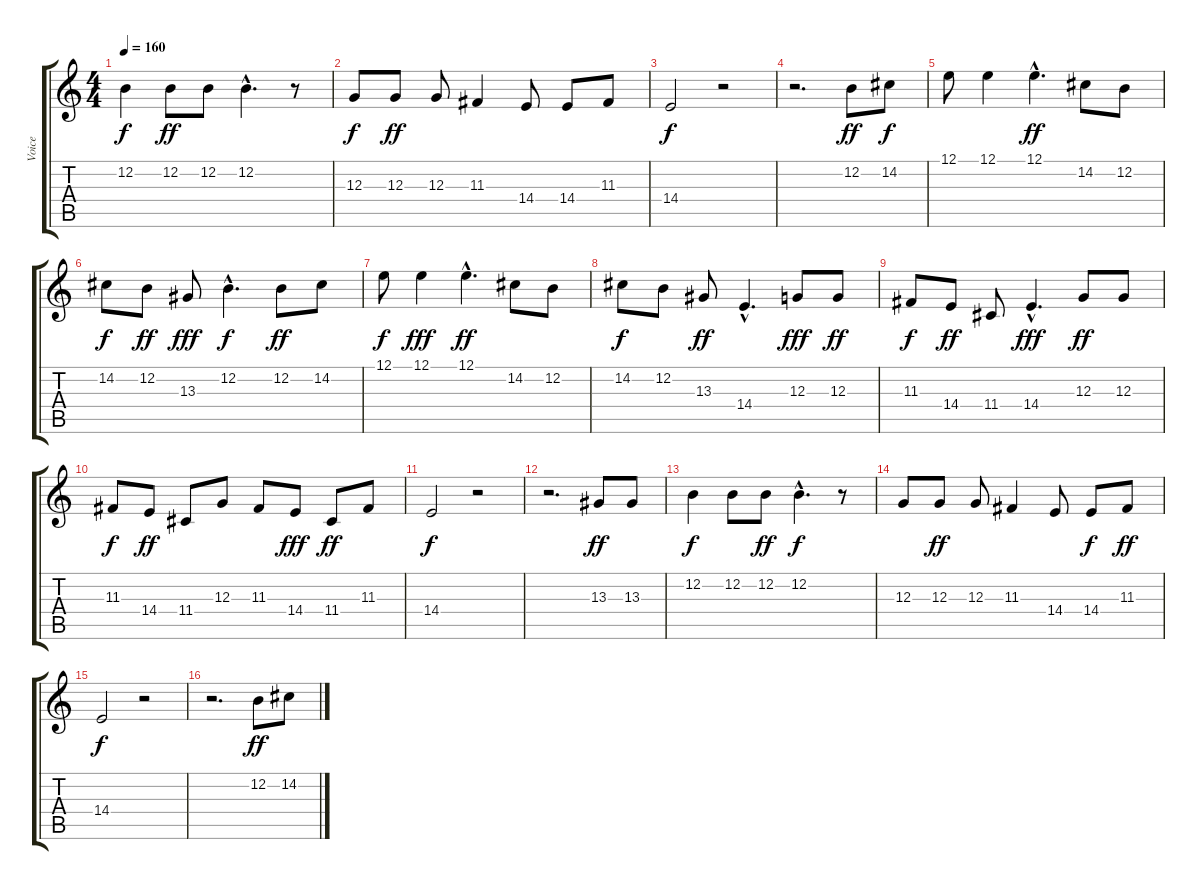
\track ("Voice" "Voice") {instrument trombone}
\staff {score tabs}
\tuning (E4 B3 G3 D3 A2 E2) {hide}
\ts (4 4)
\tempo 160
\clef g2
\ks c
12.2.4{dy f} 12.2.8{dy ff} 12.2.8 12.2{hac}.4{d} r.8 |
12.3.8{dy f} 12.3.8{dy ff} 12.3.8 11.3.4 14.4.8 14.4.8 11.3.8 |
14.4.2{dy f} r.2 |
r.2{d} 12.2.8{dy ff} 14.2.8{dy f} |
12.1.8 12.1.4 12.1{hac}.4{d dy ff} 14.2.8 12.2.8 |
14.2.8{dy f} 12.2.8{dy ff} 13.3.8{dy fff} 12.2{hac}.4{d dy f} 12.2.8{dy ff} 14.2.8 |
12.1.8{dy f} 12.1.4{dy fff} 12.1{hac}.4{d dy ff} 14.2.8 12.2.8 |
14.2.8{dy f} 12.2.8 13.3.8{dy ff} 14.4{hac}.4{d} 12.3.8{dy fff} 12.3.8{dy ff} |
11.3.8{dy f} 14.4.8{dy ff} 11.4.8 14.4{hac}.4{d dy fff} 12.3.8{dy ff} 12.3.8 |
11.3.8{dy f} 14.4.8{dy ff} 11.4.8 12.3.8 11.3.8 14.4.8{dy fff} 11.4.8{dy ff} 11.3.8 |
14.4.2{dy f} r.2 |
r.2{d} 13.3.8{dy ff} 13.3.8 |
12.2.4{dy f} 12.2.8 12.2.8{dy ff} 12.2{hac}.4{d dy f} r.8 |
12.3.8 12.3.8{dy ff} 12.3.8 11.3.4 14.4.8 14.4.8{dy f} 11.3.8{dy ff} |
14.4.2{dy f} r.2 |
r.2{d} 12.2.8{dy ff} 14.2.8
